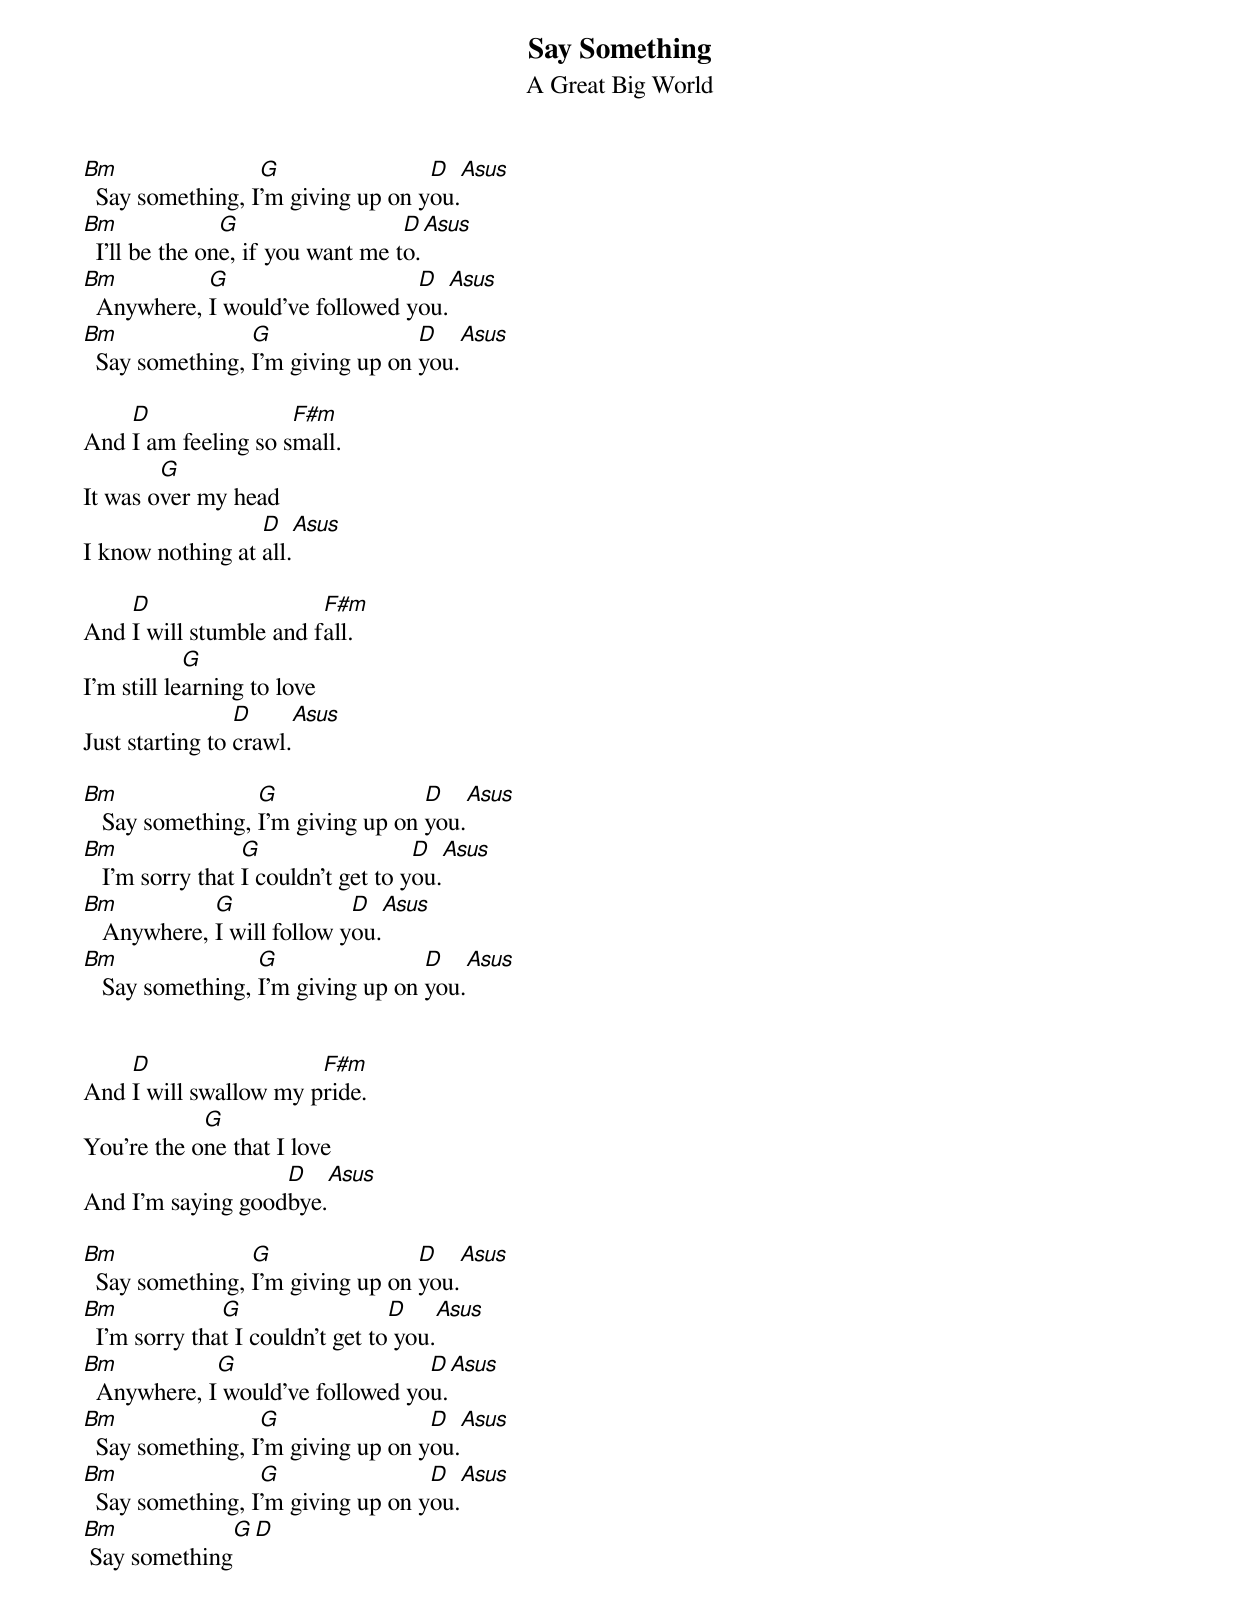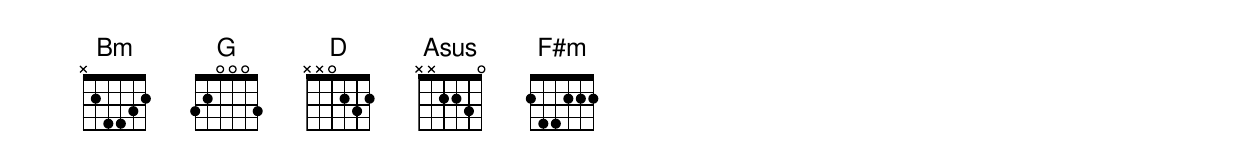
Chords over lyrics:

Say Something
A Great Big World

Bm                G                D        Asus
  Say something, I'm giving up on you.
Bm              G                  D        Asus
  I'll be the one, if you want me to.
Bm          G                    D         Asus
  Anywhere, I would've followed you.
Bm               G                D        Asus
  Say something, I'm giving up on you.

    D                F#m
And I am feeling so small.
        G
It was over my head
                  D     Asus
I know nothing at all.

    D                   F#m
And I will stumble and fall.
            G
I'm still learning to love
                 D     Asus
Just starting to crawl.

Bm                G                D       Asus
   Say something, I'm giving up on you.
Bm                G                  D     Asus
   I'm sorry that I couldn't get to you.
Bm           G              D      Asus
   Anywhere, I will follow you.
Bm                G                D        Asus
   Say something, I'm giving up on you.


    D                  F#m
And I will swallow my pride.
            G
You're the one that I love
                   D        Asus
And I'm saying goodbye.

Bm               G                D        Asus
  Say something, I'm giving up on you.
Bm             G                  D        Asus
  I'm sorry that I couldn't get to you.
Bm           G                    D         Asus
  Anywhere, I would've followed you.
Bm                G                D        Asus
  Say something, I'm giving up on you.
Bm                G                D        Asus
  Say something, I'm giving up on you.
Bm             G      D
 Say something
